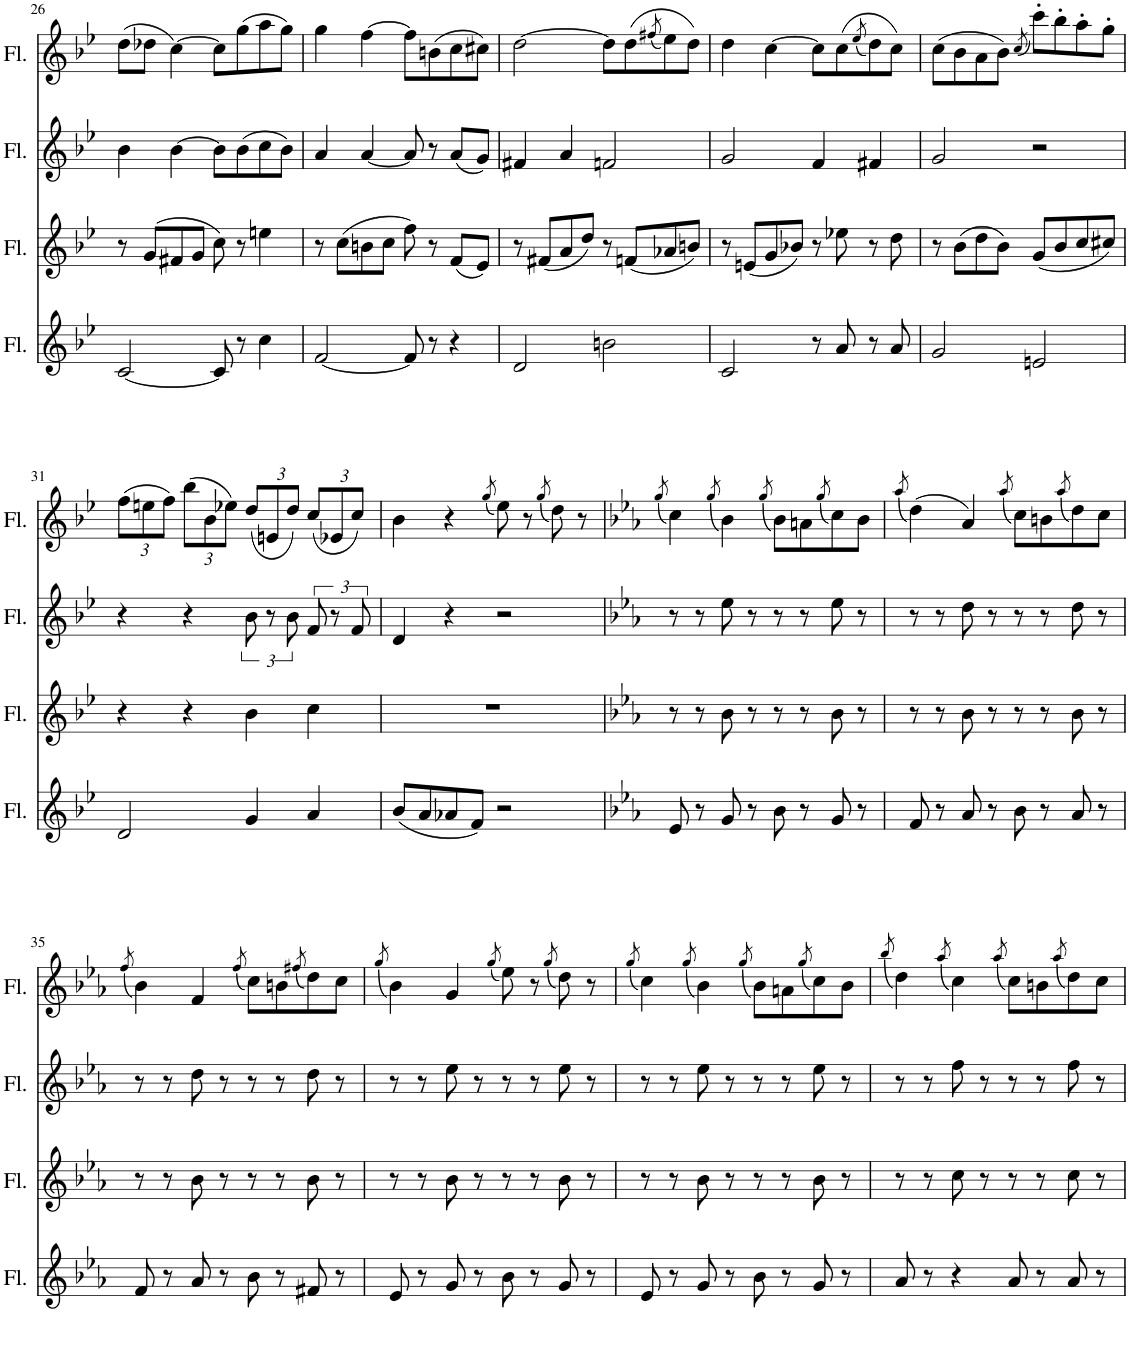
**kern	**kern	**kern	**kern
*part4	*part3	*part2	*part1
*staff4	*staff3	*staff2	*staff1
*I"Flute	*I"Flute	*I"Flute	*I"Flute
*I'Fl.	*I'Fl.	*I'Fl.	*I'Fl.
!!LO:PB:g=z
*clefG2	*clefG2	*clefG2	*clefG2
*k[b-e-]	*k[b-e-]	*k[b-e-]	*k[b-e-]
*M4/4	*M4/4	*M4/4	*M4/4
=26	=26	=26	=26
[2c/	8r	4b-\	(8dd\L
.	(8g/L	.	8dd-X\J
.	8f#X/	[4b-\	[4cc\)
.	8g/J	.	.
8c/]	8cc\)	8b-\L]	8cc\L]
8r	8r	(8b-\	(8gg\
4cc\	4een\	8cc\	8aa\
.	.	8b-\J)	8gg\J)
=27	=27	=27	=27
[2f/	8r	4a/	4gg\
.	(8cc\L	.	.
.	8bn\	[4a/	[4ff\
.	8cc\J	.	.
8f/]	8ff\)	8a/]	8ff\L]
8r	8r	8r	(8bn\
4r	(8f/L	(8a/L	8cc\
.	8e-/J)	8g/J)	8cc#X\J)
=28	=28	=28	=28
2d/	8r	4f#X/	[2dd\
.	(8f#X/L	.	.
.	8a/	4a/	.
.	8dd/J)	.	.
2bn\	8r	2fn/	8dd\L]
.	(8fn/L	.	(8dd\
.	.	.	(8qff#X/
.	8a-X/	.	8ee-\)
.	8bn/J)	.	8dd\J)
=29	=29	=29	=29
2c/	8r	2g/	4dd\
.	(8en/L	.	.
.	8g/	.	[4cc\
.	8b-X/J)	.	.
8r	8r	4f/	8cc\L]
8a/	8ee-X\	.	(8cc\
.	.	.	(8qee-/
8r	8r	4f#X/	8dd\)
8a/	8dd\	.	8cc\J)
=30	=30	=30	=30
2g/	8r	2g/	(8cc\L
.	(8b-\L	.	8b-\
.	8dd\	.	8a\
.	8b-\J)	.	8b-\J)
.	.	.	(8qcc/
2en/	(8g/L	2r	8ccc'\L)
.	8b-/	.	8bb-'\
.	8cc/	.	8aa'\
.	8cc#X/J)	.	8gg'\J
!!LO:LB:g=z
=31	=31	=31	=31
*	*	*	*Xbrackettup
2d/	4r	4r	(12ff\L
.	.	.	12een\
.	.	.	12ff\J)
.	4r	4r	(12bb-\L
.	.	.	12b-\
.	.	.	12ee-X\J)
4g/	4b-\	12b-\	(12dd/L
.	.	12r	12en/
.	.	12b-\	12dd/J)
4a/	4cc\	12f/	(12cc/L
.	.	12r	12e-X/
.	.	12f/	12cc/J)
=32	=32	=32	=32
(8b-/L	1r	4d/	4b-\
8a/	.	.	.
8a-X/	.	4r	4r
8f/J)	.	.	.
.	.	.	(8qgg/
2r	.	2r	8ee-\)
.	.	.	8r
.	.	.	(8qgg/
.	.	.	8dd\)
.	.	.	8r
=33	=33	=33	=33
*k[b-e-a-]	*k[b-e-a-]	*k[b-e-a-]	*k[b-e-a-]
.	.	.	(8qgg/
8e-/	8r	8r	4cc\)
8r	8r	8r	.
.	.	.	(8qgg/
8g/	8b-\	8ee-\	4b-\)
8r	8r	8r	.
.	.	.	(8qgg/
8b-\	8r	8r	8b-\L)
8r	8r	8r	8an\
.	.	.	(8qgg/
8g/	8b-\	8ee-\	8cc\)
8r	8r	8r	8b-\J
=34	=34	=34	=34
.	.	.	(8qaa-/
8f/	8r	8r	(4dd\)
8r	8r	8r	.
8a-/	8b-\	8dd\	4a-/)
8r	8r	8r	.
.	.	.	(8qaa-/
8b-\	8r	8r	8cc\L)
8r	8r	8r	8bn\
.	.	.	(8qaa-/
8a-/	8b-\	8dd\	8dd\)
8r	8r	8r	8cc\J
!!LO:LB:g=z
=35	=35	=35	=35
.	.	.	(8qff/
8f/	8r	8r	4b-\)
8r	8r	8r	.
8a-/	8b-\	8dd\	4f/
8r	8r	8r	.
.	.	.	(8qff/
8b-\	8r	8r	8cc\L)
8r	8r	8r	8bn\
.	.	.	(8qff#X/
8f#X/	8b-\	8dd\	8dd\)
8r	8r	8r	8cc\J
=36	=36	=36	=36
.	.	.	(8qgg/
8e-/	8r	8r	4b-\)
8r	8r	8r	.
8g/	8b-\	8ee-\	4g/
8r	8r	8r	.
.	.	.	(8qgg/
8b-\	8r	8r	8ee-\)
8r	8r	8r	8r
.	.	.	(8qgg/
8g/	8b-\	8ee-\	8dd\)
8r	8r	8r	8r
=37	=37	=37	=37
.	.	.	(8qgg/
8e-/	8r	8r	4cc\)
8r	8r	8r	.
.	.	.	(8qgg/
8g/	8b-\	8ee-\	4b-\)
8r	8r	8r	.
.	.	.	(8qgg/
8b-\	8r	8r	8b-\L)
8r	8r	8r	8an\
.	.	.	(8qgg/
8g/	8b-\	8ee-\	8cc\)
8r	8r	8r	8b-\J
=38	=38	=38	=38
.	.	.	(8qbb-/
8a-/	8r	8r	4dd\)
8r	8r	8r	.
.	.	.	(8qaa-/
4r	8cc\	8ff\	4cc\)
.	8r	8r	.
.	.	.	(8qaa-/
8a-/	8r	8r	8cc\L)
8r	8r	8r	8bn\
.	.	.	(8qaa-/
8a-/	8cc\	8ff\	8dd\)
8r	8r	8r	8cc\J
=	=	=	=
*-	*-	*-	*-
